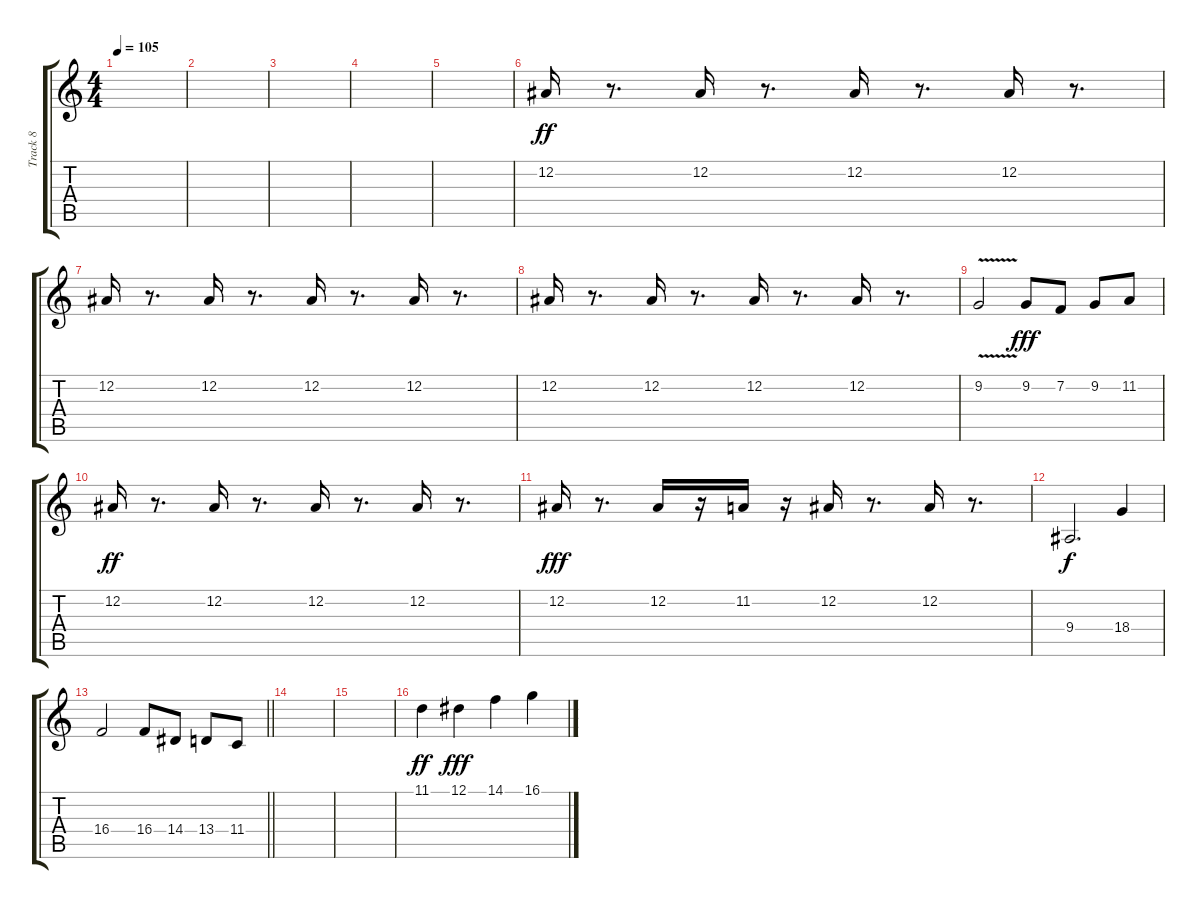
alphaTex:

\track ("Track 8" "Track 8") {instrument violin}
\staff {score tabs}
\tuning (Eb4 Bb3 Gb3 Db3 Ab2 Eb2) {hide}
\ts (4 4)
\tempo 105
\clef g2
\ks c
|
|
|
|
|
12.2.16{dy ff} r.8{d} 12.2.16 r.8{d} 12.2.16 r.8{d} 12.2.16 r.8{d} |
12.2.16 r.8{d} 12.2.16 r.8{d} 12.2.16 r.8{d} 12.2.16 r.8{d} |
12.2.16 r.8{d} 12.2.16 r.8{d} 12.2.16 r.8{d} 12.2.16 r.8{d} |
9.2{v}.2 9.2.8{dy fff} 7.2.8 9.2.8 11.2.8 |
12.2.16{dy ff} r.8{d} 12.2.16 r.8{d} 12.2.16 r.8{d} 12.2.16 r.8{d} |
12.2.16{dy fff} r.8{d} 12.2.16 r.16 11.2.16 r.16 12.2.16 r.8{d} 12.2.16 r.8{d} |
9.4.2{d dy f} 18.4.4 |
\barLineRight lightlight
16.4.2 16.4.8 14.4.8 13.4.8 11.4.8 |
|
|
11.1.4{dy ff} 12.1.4{dy fff} 14.1.4 16.1.4
